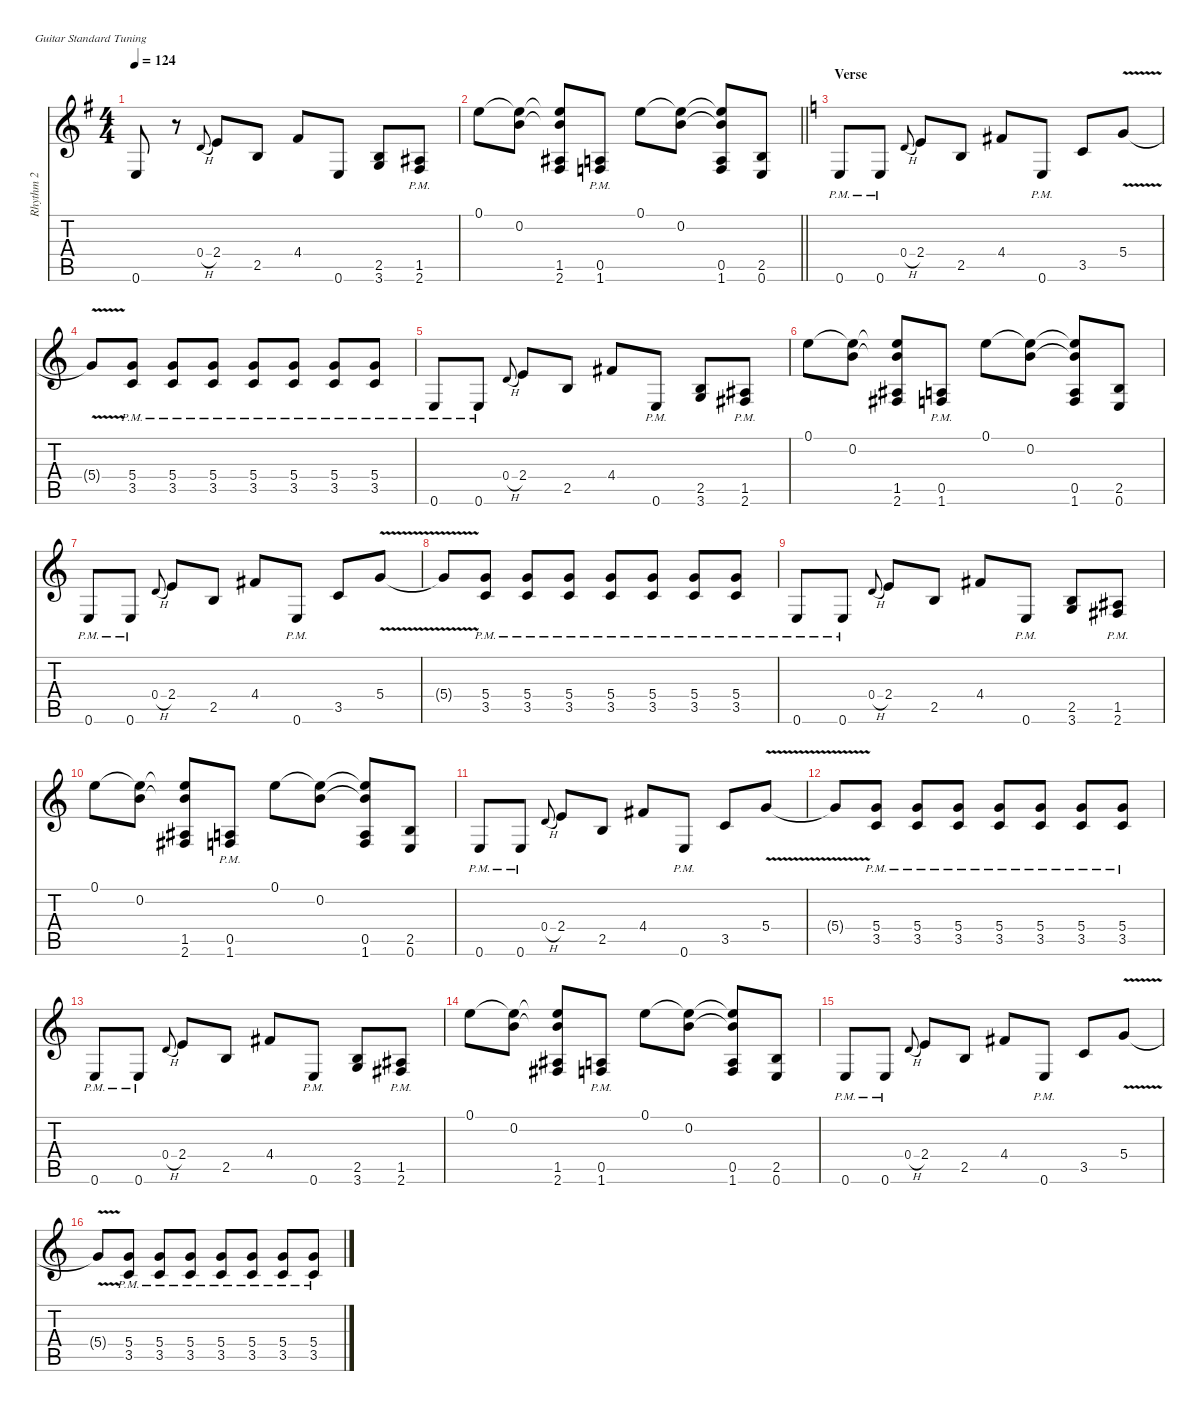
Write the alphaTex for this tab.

\defaultSystemsLayout 4
\hideDynamics
\bracketExtendMode nobrackets
\firstSystemTrackNameMode fullname
\otherSystemsTrackNameOrientation horizontal
\track ("Rhythm 2" "dist.guit.") {defaultSystemsLayout 4 instrument distortionguitar}
\staff {score tabs}
\tuning (E4 B3 G3 D3 A2 E2)
\ts (4 4)
\tempo 124
\clef g2
\ks g
0.6{acc forcenatural}.8{dy f beam Up} r.8{beam Up} 0.4{h acc forcenatural}.8{gr onbeat dy mf beam Up} 2.4{acc forcenatural}.8{dy f beam Up} 2.5{acc forcenatural}.8{beam Up} 4.4{acc #}.8{beam Up} 0.6{acc forcenatural}.8{beam Up} (2.5{acc forcenatural} 3.6{acc forcenatural}).8{beam Up} (1.5{pm acc #} 2.6{pm acc #}).8{beam Up} |
\barLineRight lightlight
0.1{acc forcenatural}.8{beam Down} (0.1{t acc forcenatural} 0.2{acc forcenatural}).8{beam Down} (0.1{t acc forcenatural} 0.2{t acc forcenatural} 1.5{acc #} 2.6{acc #}).8{beam Up} (0.5{pm acc forcenatural} 1.6{pm acc forcenatural}).8{beam Up} 0.1{acc forcenatural}.8{beam Down} (0.1{t acc forcenatural} 0.2{acc forcenatural}).8{beam Down} (0.1{t acc forcenatural} 0.2{t acc forcenatural} 0.5{acc forcenatural} 1.6{acc forcenatural}).8{beam Up} (2.5{acc forcenatural} 0.6{acc forcenatural}).8{beam Up} |
\section ("" "Verse")
\ks c
0.6{pm}.8{beam Up} 0.6{pm}.8{beam Up} 0.4{h}.8{gr onbeat dy mf beam Up} 2.4.8{dy f beam Up} 2.5.8{beam Up} 4.4{acc #}.8{beam Up} 0.6{pm}.8{beam Up} 3.5.8{beam Up} 5.4{v}.8{beam Up} |
5.4{v t}.8{beam Up} (5.4{pm} 3.5{pm}).8{beam Up} (5.4{pm} 3.5{pm}).8{beam Up} (5.4{pm} 3.5{pm}).8{beam Up} (5.4{pm} 3.5{pm}).8{beam Up} (5.4{pm} 3.5{pm}).8{beam Up} (5.4{pm} 3.5{pm}).8{beam Up} (5.4{pm} 3.5{pm}).8{beam Up} |
0.6{pm}.8{beam Up} 0.6{pm}.8{beam Up} 0.4{h}.8{gr onbeat dy mf beam Up} 2.4.8{dy f beam Up} 2.5.8{beam Up} 4.4{acc #}.8{beam Up} 0.6{pm}.8{beam Up} (2.5 3.6).8{beam Up} (1.5{pm acc #} 2.6{pm acc #}).8{beam Up} |
0.1.8{beam Down} (0.1{t} 0.2).8{beam Down} (0.1{t} 0.2{t} 1.5{acc #} 2.6{acc #}).8{beam Up} (0.5{pm} 1.6{pm}).8{beam Up} 0.1.8{beam Down} (0.1{t} 0.2).8{beam Down} (0.1{t} 0.2{t} 0.5 1.6).8{beam Up} (2.5 0.6).8{beam Up} |
0.6{pm}.8{beam Up} 0.6{pm}.8{beam Up} 0.4{h}.8{gr onbeat dy mf beam Up} 2.4.8{dy f beam Up} 2.5.8{beam Up} 4.4{acc #}.8{beam Up} 0.6{pm}.8{beam Up} 3.5.8{beam Up} 5.4{v}.8{beam Up} |
5.4{v t}.8{beam Up} (5.4{pm} 3.5{pm}).8{beam Up} (5.4{pm} 3.5{pm}).8{beam Up} (5.4{pm} 3.5{pm}).8{beam Up} (5.4{pm} 3.5{pm}).8{beam Up} (5.4{pm} 3.5{pm}).8{beam Up} (5.4{pm} 3.5{pm}).8{beam Up} (5.4{pm} 3.5{pm}).8{beam Up} |
0.6{pm}.8{beam Up} 0.6{pm}.8{beam Up} 0.4{h}.8{gr onbeat dy mf beam Up} 2.4.8{dy f beam Up} 2.5.8{beam Up} 4.4{acc #}.8{beam Up} 0.6{pm}.8{beam Up} (2.5 3.6).8{beam Up} (1.5{pm acc #} 2.6{pm acc #}).8{beam Up} |
0.1.8{beam Down} (0.1{t} 0.2).8{beam Down} (0.1{t} 0.2{t} 1.5{acc #} 2.6{acc #}).8{beam Up} (0.5{pm} 1.6{pm}).8{beam Up} 0.1.8{beam Down} (0.1{t} 0.2).8{beam Down} (0.1{t} 0.2{t} 0.5 1.6).8{beam Up} (2.5 0.6).8{beam Up} |
0.6{pm}.8{beam Up} 0.6{pm}.8{beam Up} 0.4{h}.8{gr onbeat dy mf beam Up} 2.4.8{dy f beam Up} 2.5.8{beam Up} 4.4{acc #}.8{beam Up} 0.6{pm}.8{beam Up} 3.5.8{beam Up} 5.4{v}.8{beam Up} |
5.4{v t}.8{beam Up} (5.4{pm} 3.5{pm}).8{beam Up} (5.4{pm} 3.5{pm}).8{beam Up} (5.4{pm} 3.5{pm}).8{beam Up} (5.4{pm} 3.5{pm}).8{beam Up} (5.4{pm} 3.5{pm}).8{beam Up} (5.4{pm} 3.5{pm}).8{beam Up} (5.4{pm} 3.5{pm}).8{beam Up} |
0.6{pm}.8{beam Up} 0.6{pm}.8{beam Up} 0.4{h}.8{gr onbeat dy mf beam Up} 2.4.8{dy f beam Up} 2.5.8{beam Up} 4.4{acc #}.8{beam Up} 0.6{pm}.8{beam Up} (2.5 3.6).8{beam Up} (1.5{pm acc #} 2.6{pm acc #}).8{beam Up} |
0.1.8{beam Down} (0.1{t} 0.2).8{beam Down} (0.1{t} 0.2{t} 1.5{acc #} 2.6{acc #}).8{beam Up} (0.5{pm} 1.6{pm}).8{beam Up} 0.1.8{beam Down} (0.1{t} 0.2).8{beam Down} (0.1{t} 0.2{t} 0.5 1.6).8{beam Up} (2.5 0.6).8{beam Up} |
0.6{pm}.8{beam Up} 0.6{pm}.8{beam Up} 0.4{h}.8{gr onbeat dy mf beam Up} 2.4.8{dy f beam Up} 2.5.8{beam Up} 4.4{acc #}.8{beam Up} 0.6{pm}.8{beam Up} 3.5.8{beam Up} 5.4{v}.8{beam Up} |
5.4{v t}.8{beam Up} (5.4{pm} 3.5{pm}).8{beam Up} (5.4{pm} 3.5{pm}).8{beam Up} (5.4{pm} 3.5{pm}).8{beam Up} (5.4{pm} 3.5{pm}).8{beam Up} (5.4{pm} 3.5{pm}).8{beam Up} (5.4{pm} 3.5{pm}).8{beam Up} (5.4{pm} 3.5{pm}).8{beam Up}
